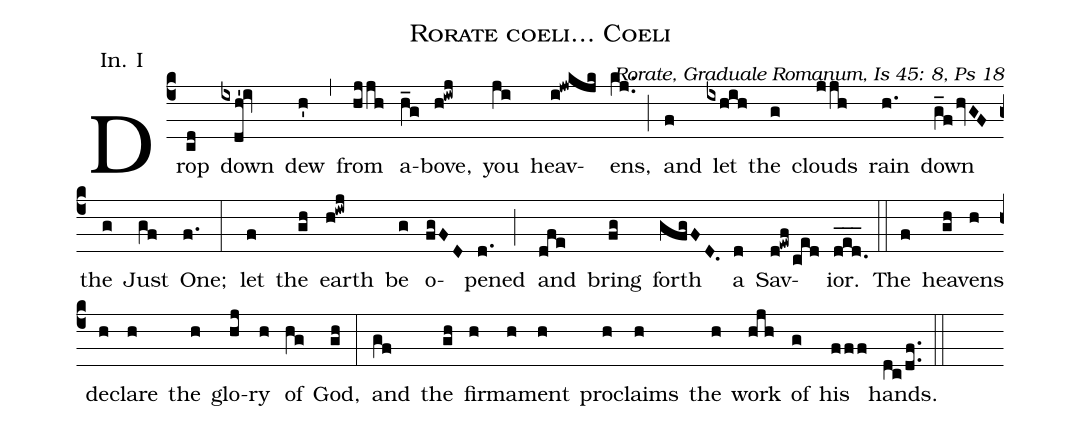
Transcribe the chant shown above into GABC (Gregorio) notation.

name: Rorate coeli… Coeli;
office-part: Introitus;
mode: 1;
commentary: Rorate, Graduale Romanum, Is 45: 8, Ps 18;
annotation: In. I;
%%
(c4)Drop(cd) down(ixdh'!iv) dew(h') (,) from(hjjh) a(h_g)bove,(h!iwj) you(ji) heav(i!jwkjk)ens,(kj..) (;)
and(f) let(ixhih) the(g) clouds(jjh) rain(h.) down(g_fhvGF) the(g) Just(gf) One;(f.) (:)
let(f) the(gh) earth(h!iwj) be(g) o(fgFD)pened(d.) (;) and(dfe) bring(fg) forth(gfgFD.) a(d) Sav(d!ewf/ced)ior.(ded___.) (::)

The(f) heav(gh)ens(h) de(h)clare(h) the(h) glo(hj)ry(h) of(hg) God,(gh) (:) and(gf)
the(gh) fir(h)ma(h)ment(h) pro(h)claims(h) the(h) work(hjh) of(g) his(fff) hands.(dc/df..) (::)
